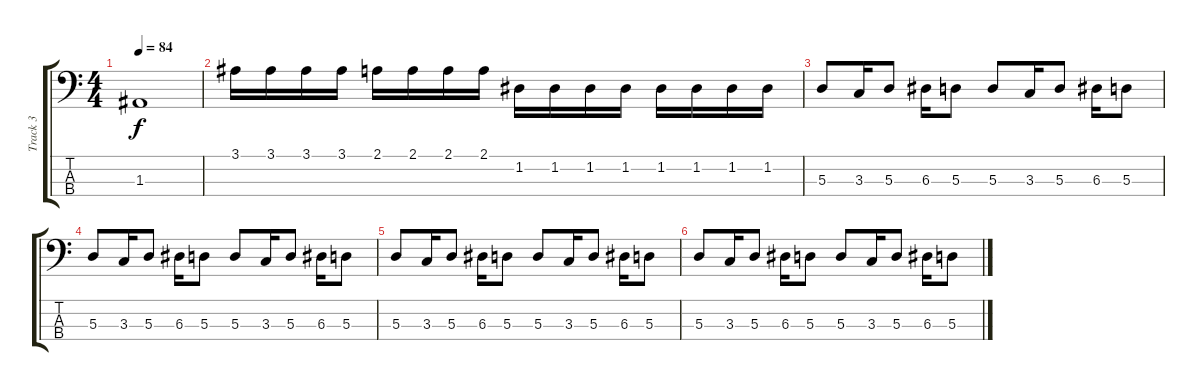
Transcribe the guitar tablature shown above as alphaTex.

\track ("Track 3" "Track 3") {instrument electricbassfinger}
\staff {score tabs}
\tuning (G2 D2 A1 D1) {hide}
\ts (4 4)
\tempo 84
\clef f4
\ks c
1.3.1{dy f} |
3.1.16 3.1.16 3.1.16 3.1.16 2.1.16 2.1.16 2.1.16 2.1.16 1.2.16 1.2.16 1.2.16 1.2.16 1.2.16 1.2.16 1.2.16 1.2.16 |
5.3.8 3.3.16 5.3.8 6.3.16 5.3.8 5.3.8 3.3.16 5.3.8 6.3.16 5.3.8 |
5.3.8 3.3.16 5.3.8 6.3.16 5.3.8 5.3.8 3.3.16 5.3.8 6.3.16 5.3.8 |
5.3.8 3.3.16 5.3.8 6.3.16 5.3.8 5.3.8 3.3.16 5.3.8 6.3.16 5.3.8 |
5.3.8 3.3.16 5.3.8 6.3.16 5.3.8 5.3.8 3.3.16 5.3.8 6.3.16 5.3.8
